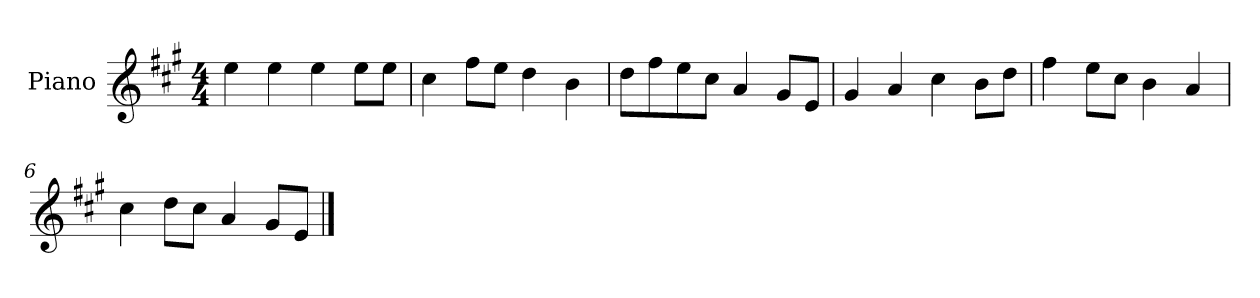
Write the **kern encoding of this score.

**kern
*part1
*staff1
*I"Piano
*I'P-no
*clefG2
*k[f#c#g#]
*M4/4
*MM90
=1
4ee\
4ee\
4ee\
8ee\L
8ee\J
=2
4cc#\
8ff#\L
8ee\J
4dd\
4b\
=3
8dd\L
8ff#\
8ee\
8cc#\J
4a/
8g#/L
8e/J
=4
4g#/
4a/
4cc#\
8b\L
8dd\J
=5
4ff#\
8ee\L
8cc#\J
4b\
4a/
=6
4cc#\
8dd\L
8cc#\J
4a/
8g#/L
8e/J
==
*-
